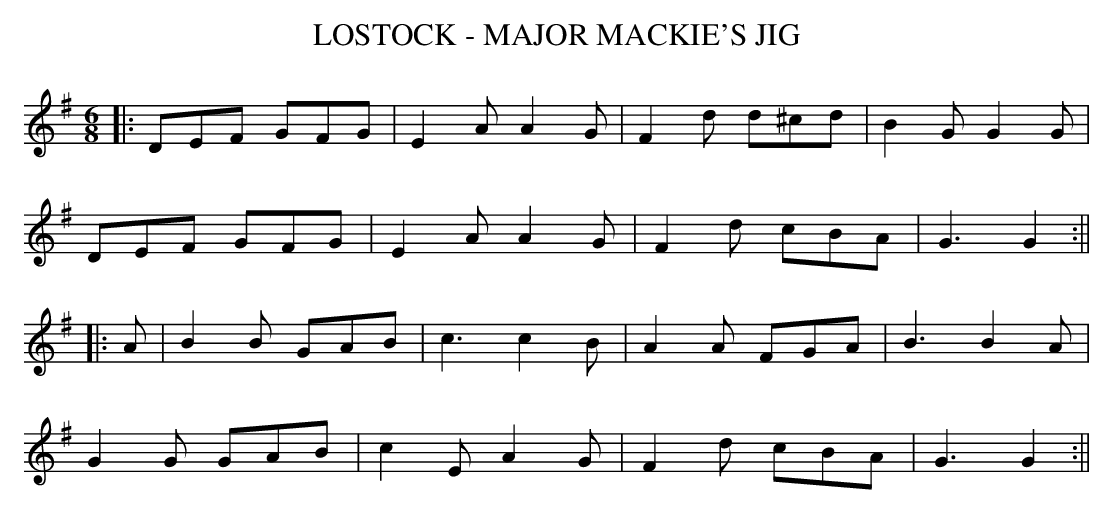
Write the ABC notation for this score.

X:1
T: LOSTOCK - MAJOR MACKIE'S JIG
M: 6/8
L: 1/8
K: G
||:DEF GFG|E2AA2G|F2d d^cd|B2GG2G|
DEF GFG|E2AA2G|F2d cBA|G3G2:||
|:A|B2B GAB|c3c2B|A2A FGA|B3B2A|
G2G GAB|c2EA2G|F2d cBA|G3G2:||
